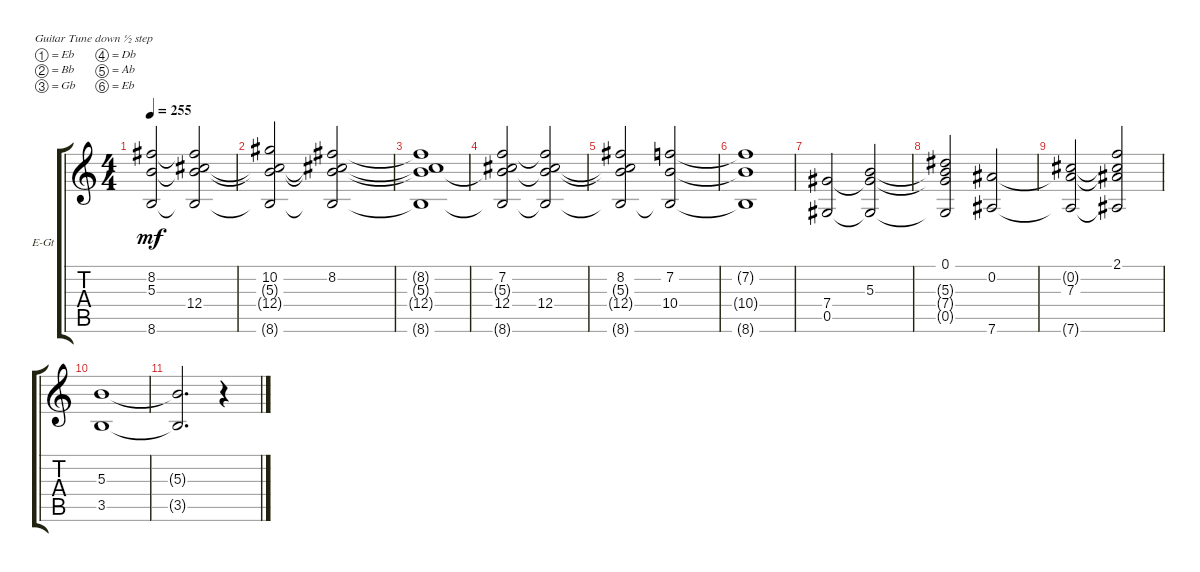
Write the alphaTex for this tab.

\bracketExtendMode groupsimilarinstruments
\firstSystemTrackNameOrientation horizontal
\otherSystemsTrackNameOrientation horizontal
\track ("Keyboard" "E-Gt") {instrument electricguitarclean}
\staff {score tabs}
\tuning (Eb4 Bb3 Gb3 Db3 Ab2 Eb2)
\ts (4 4)
\tempo 255
\clef g2
\ks c
(8.6 5.3 8.2).2{dy mf} (8.6{t} 5.3{t} 8.2{t} 12.4).2 |
(8.6{t} 5.3{t} 12.4{t} 10.2).2 (8.6{t} 5.3{t} 12.4{t} 8.2).2 |
(8.6{t} 5.3{t} 12.4{t} 8.2{t}).1 |
(8.6{t} 5.3{t} 12.4 7.2).2 (8.6{t} 5.3{t} 7.2{t} 12.4).2 |
(8.6{t} 5.3{t} 12.4{t} 8.2).2 (8.6{t} 10.4 7.2).2 |
(8.6{t} 10.4{t} 7.2{t}).1 |
(0.5 7.4).2 (0.5{t} 7.4{t} 5.3).2 |
(0.5{t} 7.4{t} 5.3{t} 0.1).2 (7.6 0.2).2 |
(7.6{t} 0.2{t} 7.3).2 (7.6{t} 0.2{t} 7.3{t} 2.1).2 |
(3.5 5.3).1 |
(3.5{t} 5.3{t}).2{d} r.4
